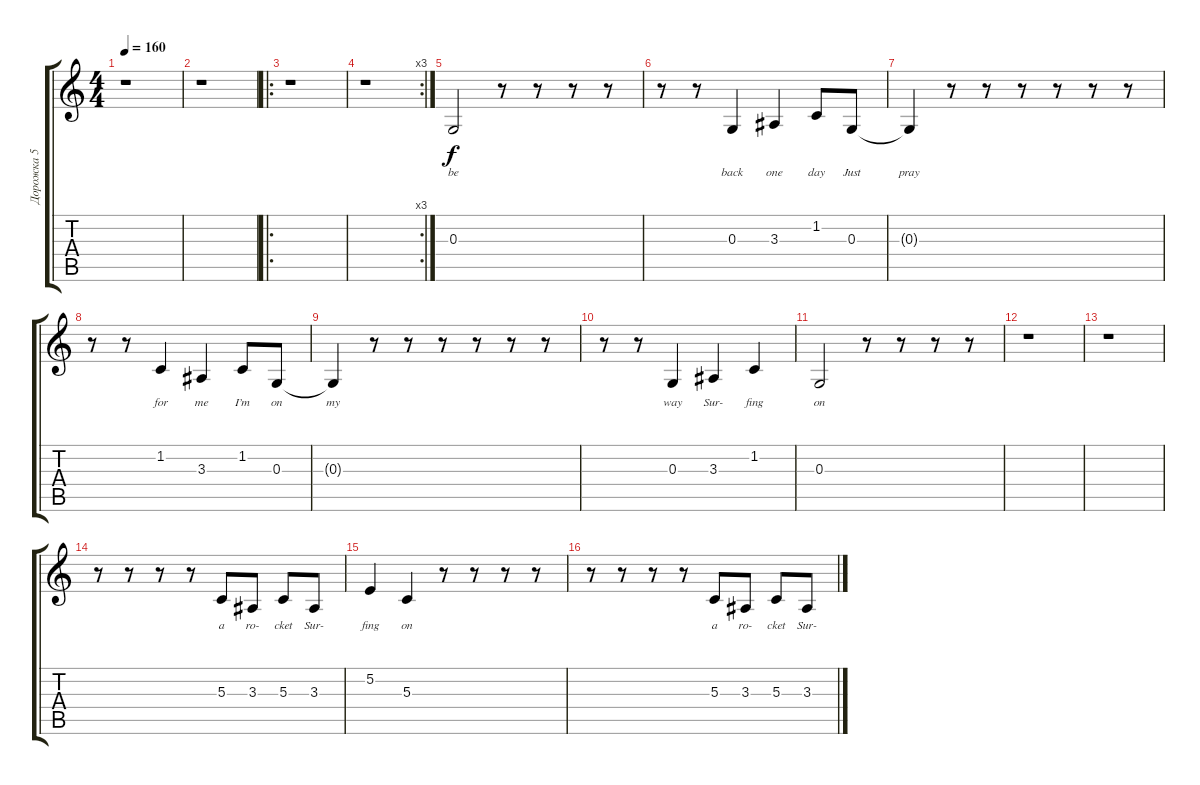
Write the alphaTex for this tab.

\track ("Дорожка 5" "Дорожка 5") {instrument lead2sawtooth}
\staff {score tabs}
\tuning (E4 B3 G3 D3 A2 E2) {hide}
\ts (4 4)
\tempo 160
\clef g2
\ks c
r.1{dy f} |
r.1 |
\ro
r.1 |
\rc 3
r.1 |
0.3.2{lyrics (0 "be") lyrics (1 "") lyrics (2 "") lyrics (3 "") lyrics (4 "")} r.8 r.8 r.8 r.8 |
r.8 r.8 0.3.4{lyrics (0 "back") lyrics (1 "") lyrics (2 "") lyrics (3 "") lyrics (4 "")} 3.3.4{lyrics (0 "one") lyrics (1 "") lyrics (2 "") lyrics (3 "") lyrics (4 "")} 1.2.8{lyrics (0 "day") lyrics (1 "") lyrics (2 "") lyrics (3 "") lyrics (4 "")} 0.3.8{lyrics (0 "Just") lyrics (1 "") lyrics (2 "") lyrics (3 "") lyrics (4 "")} |
0.3{t}.4{lyrics (0 "pray") lyrics (1 "") lyrics (2 "") lyrics (3 "") lyrics (4 "")} r.8 r.8 r.8 r.8 r.8 r.8 |
r.8 r.8 1.2.4{lyrics (0 "for") lyrics (1 "") lyrics (2 "") lyrics (3 "") lyrics (4 "")} 3.3.4{lyrics (0 "me") lyrics (1 "") lyrics (2 "") lyrics (3 "") lyrics (4 "")} 1.2.8{lyrics (0 "I’m") lyrics (1 "") lyrics (2 "") lyrics (3 "") lyrics (4 "")} 0.3.8{lyrics (0 "on") lyrics (1 "") lyrics (2 "") lyrics (3 "") lyrics (4 "")} |
0.3{t}.4{lyrics (0 "my") lyrics (1 "") lyrics (2 "") lyrics (3 "") lyrics (4 "")} r.8 r.8 r.8 r.8 r.8 r.8 |
r.8 r.8 0.3.4{lyrics (0 "way") lyrics (1 "") lyrics (2 "") lyrics (3 "") lyrics (4 "")} 3.3.4{lyrics (0 "Sur-") lyrics (1 "") lyrics (2 "") lyrics (3 "") lyrics (4 "")} 1.2.4{lyrics (0 "fing") lyrics (1 "") lyrics (2 "") lyrics (3 "") lyrics (4 "")} |
0.3.2{lyrics (0 "on") lyrics (1 "") lyrics (2 "") lyrics (3 "") lyrics (4 "")} r.8 r.8 r.8 r.8 |
r.1 |
r.1 |
r.8 r.8 r.8 r.8 5.3.8{lyrics (0 "a") lyrics (1 "") lyrics (2 "") lyrics (3 "") lyrics (4 "")} 3.3.8{lyrics (0 "ro-") lyrics (1 "") lyrics (2 "") lyrics (3 "") lyrics (4 "")} 5.3.8{lyrics (0 "cket") lyrics (1 "") lyrics (2 "") lyrics (3 "") lyrics (4 "")} 3.3.8{lyrics (0 "Sur-") lyrics (1 "") lyrics (2 "") lyrics (3 "") lyrics (4 "")} |
5.2.4{lyrics (0 "fing") lyrics (1 "") lyrics (2 "") lyrics (3 "") lyrics (4 "")} 5.3.4{lyrics (0 "on") lyrics (1 "") lyrics (2 "") lyrics (3 "") lyrics (4 "")} r.8 r.8 r.8 r.8 |
r.8 r.8 r.8 r.8 5.3.8{lyrics (0 "a") lyrics (1 "") lyrics (2 "") lyrics (3 "") lyrics (4 "")} 3.3.8{lyrics (0 "ro-") lyrics (1 "") lyrics (2 "") lyrics (3 "") lyrics (4 "")} 5.3.8{lyrics (0 "cket") lyrics (1 "") lyrics (2 "") lyrics (3 "") lyrics (4 "")} 3.3.8{lyrics (0 "Sur-") lyrics (1 "") lyrics (2 "") lyrics (3 "") lyrics (4 "")}
